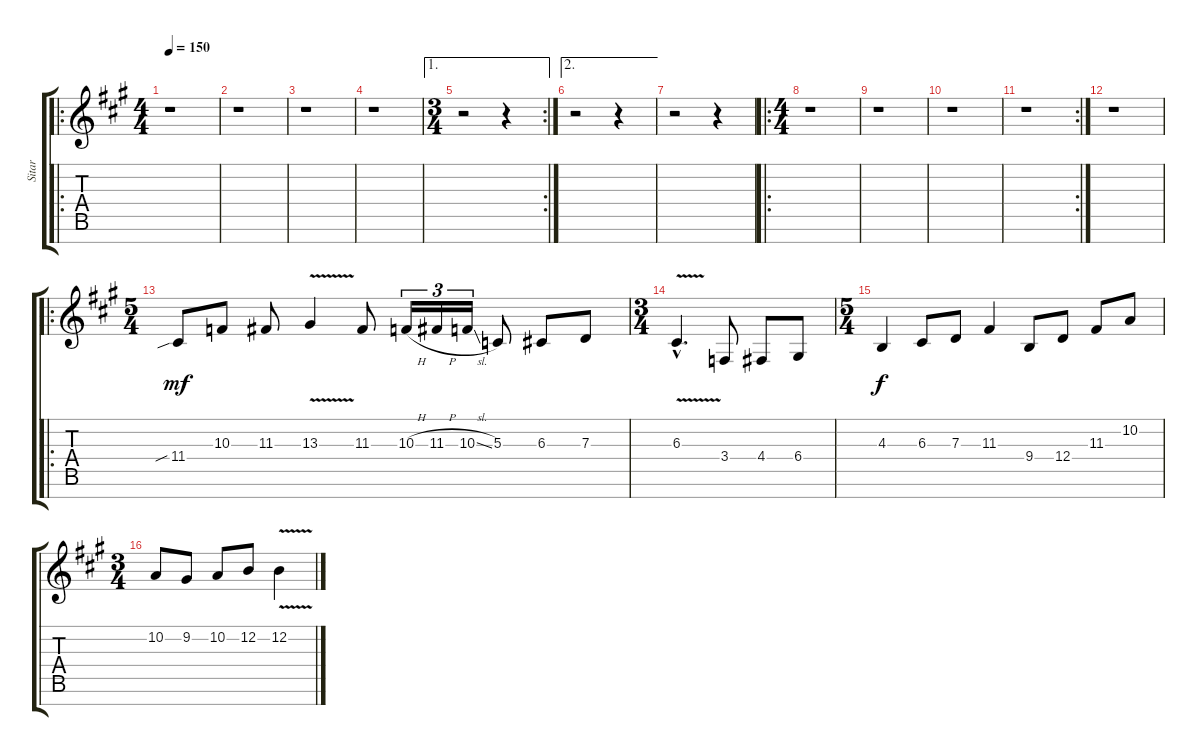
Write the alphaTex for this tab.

\track ("Sitar" "Sitar") {instrument sitar}
\staff {score tabs}
\tuning (E4 B3 G3 D3 A2 E2 B1) {hide}
\ro
\ts (4 4)
\tempo 150
\clef g2
\ks a
r.1{dy mf instrument sitar} |
r.1 |
r.1 |
r.1 |
\ae 1
\rc 2
\ts (3 4)
r.2 r.4 |
\ae 2
r.2 r.4 |
r.2 r.4 |
\ro
\ts (4 4)
r.1 |
r.1 |
r.1 |
\rc 2
r.1 |
r.1 |
\ro
\ts (5 4)
11.4{sib}.8 10.3.8 11.3.8 13.3{v}.4 11.3.8 10.3{h}.16{tu (3 2)} 11.3{h}.16{tu (3 2)} 10.3{sl}.16{tu (3 2)} 5.3.8 6.3.8 7.3.8 |
\ts (3 4)
6.3{v hac}.4{d} 3.4.8 4.4.8 6.4.8 |
\ts (5 4)
4.3.4{dy f} 6.3.8 7.3.8 11.3.4 9.4.8 12.4.8 11.3.8 10.2.8 |
\ts (3 4)
10.2.8 9.2.8 10.2.8 12.2.8 12.2{v}.4
